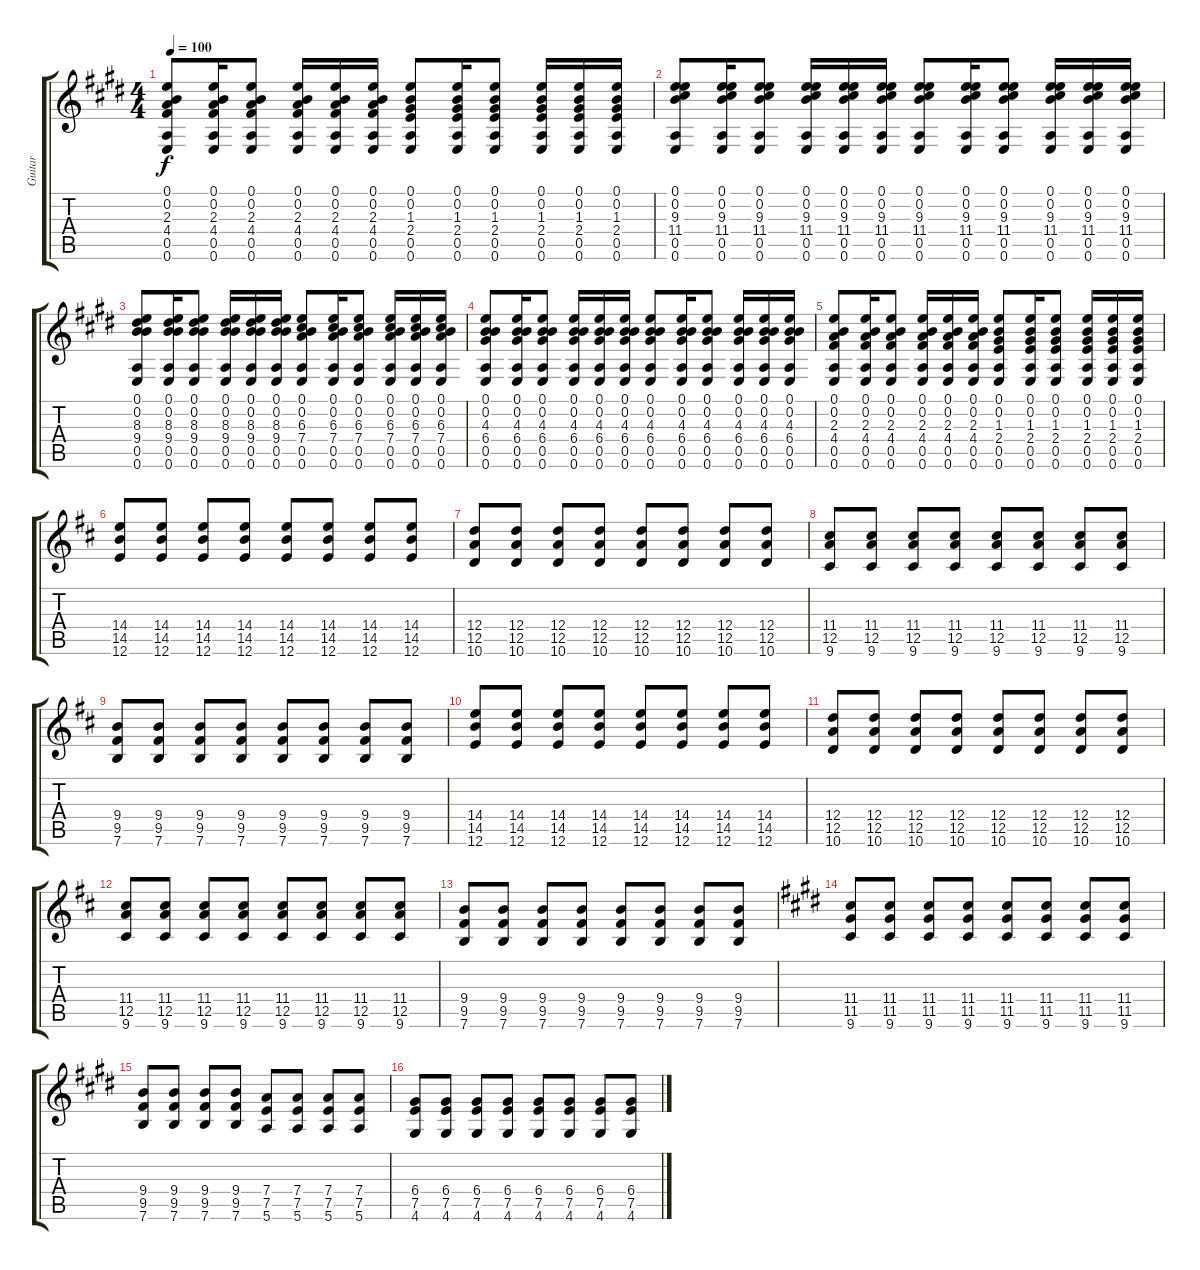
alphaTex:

\track ("Guitar" "Guitar") {instrument acousticguitarsteel}
\staff {score tabs}
\tuning (E4 B3 G3 D3 A2 E2) {hide}
\ts (4 4)
\tempo 100
\clef g2
\ks c#minor
(0.1 0.2 2.3 4.4 0.5 0.6).8{dy f} (0.1 0.2 2.3 4.4 0.5 0.6).16 (0.1 0.2 2.3 4.4 0.5 0.6).8 (0.1 0.2 2.3 4.4 0.5 0.6).16 (0.1 0.2 2.3 4.4 0.5 0.6).16 (0.1 0.2 2.3 4.4 0.5 0.6).16 (0.1 0.2 1.3 2.4 0.5 0.6).8 (0.1 0.2 1.3 2.4 0.5 0.6).16 (0.1 0.2 1.3 2.4 0.5 0.6).8 (0.1 0.2 1.3 2.4 0.5 0.6).16 (0.1 0.2 1.3 2.4 0.5 0.6).16 (0.1 0.2 1.3 2.4 0.5 0.6).16 |
(0.1 0.2 9.3 11.4 0.5 0.6).8 (0.1 0.2 9.3 11.4 0.5 0.6).16 (0.1 0.2 9.3 11.4 0.5 0.6).8 (0.1 0.2 9.3 11.4 0.5 0.6).16 (0.1 0.2 9.3 11.4 0.5 0.6).16 (0.1 0.2 9.3 11.4 0.5 0.6).16 (0.1 0.2 9.3 11.4 0.5 0.6).8 (0.1 0.2 9.3 11.4 0.5 0.6).16 (0.1 0.2 9.3 11.4 0.5 0.6).8 (0.1 0.2 9.3 11.4 0.5 0.6).16 (0.1 0.2 9.3 11.4 0.5 0.6).16 (0.1 0.2 9.3 11.4 0.5 0.6).16 |
(0.1 0.2 8.3 9.4 0.5 0.6).8 (0.1 0.2 8.3 9.4 0.5 0.6).16 (0.1 0.2 8.3 9.4 0.5 0.6).8 (0.1 0.2 8.3 9.4 0.5 0.6).16 (0.1 0.2 8.3 9.4 0.5 0.6).16 (0.1 0.2 8.3 9.4 0.5 0.6).16 (0.1 0.2 6.3 7.4 0.5 0.6).8 (0.1 0.2 6.3 7.4 0.5 0.6).16 (0.1 0.2 6.3 7.4 0.5 0.6).8 (0.1 0.2 6.3 7.4 0.5 0.6).16 (0.1 0.2 6.3 7.4 0.5 0.6).16 (0.1 0.2 6.3 7.4 0.5 0.6).16 |
(0.1 0.2 4.3 6.4 0.5 0.6).8 (0.1 0.2 4.3 6.4 0.5 0.6).16 (0.1 0.2 4.3 6.4 0.5 0.6).8 (0.1 0.2 4.3 6.4 0.5 0.6).16 (0.1 0.2 4.3 6.4 0.5 0.6).16 (0.1 0.2 4.3 6.4 0.5 0.6).16 (0.1 0.2 4.3 6.4 0.5 0.6).8 (0.1 0.2 4.3 6.4 0.5 0.6).16 (0.1 0.2 4.3 6.4 0.5 0.6).8 (0.1 0.2 4.3 6.4 0.5 0.6).16 (0.1 0.2 4.3 6.4 0.5 0.6).16 (0.1 0.2 4.3 6.4 0.5 0.6).16 |
(0.1 0.2 2.3 4.4 0.5 0.6).8 (0.1 0.2 2.3 4.4 0.5 0.6).16 (0.1 0.2 2.3 4.4 0.5 0.6).8 (0.1 0.2 2.3 4.4 0.5 0.6).16 (0.1 0.2 2.3 4.4 0.5 0.6).16 (0.1 0.2 2.3 4.4 0.5 0.6).16 (0.1 0.2 1.3 2.4 0.5 0.6).8 (0.1 0.2 1.3 2.4 0.5 0.6).16 (0.1 0.2 1.3 2.4 0.5 0.6).8 (0.1 0.2 1.3 2.4 0.5 0.6).16 (0.1 0.2 1.3 2.4 0.5 0.6).16 (0.1 0.2 1.3 2.4 0.5 0.6).16 |
\ks d
(14.4 14.5 12.6).8 (14.4 14.5 12.6).8 (14.4 14.5 12.6).8 (14.4 14.5 12.6).8 (14.4 14.5 12.6).8 (14.4 14.5 12.6).8 (14.4 14.5 12.6).8 (14.4 14.5 12.6).8 |
(12.4 12.5 10.6).8 (12.4 12.5 10.6).8 (12.4 12.5 10.6).8 (12.4 12.5 10.6).8 (12.4 12.5 10.6).8 (12.4 12.5 10.6).8 (12.4 12.5 10.6).8 (12.4 12.5 10.6).8 |
(11.4 12.5 9.6).8 (11.4 12.5 9.6).8 (11.4 12.5 9.6).8 (11.4 12.5 9.6).8 (11.4 12.5 9.6).8 (11.4 12.5 9.6).8 (11.4 12.5 9.6).8 (11.4 12.5 9.6).8 |
(9.4 9.5 7.6).8 (9.4 9.5 7.6).8 (9.4 9.5 7.6).8 (9.4 9.5 7.6).8 (9.4 9.5 7.6).8 (9.4 9.5 7.6).8 (9.4 9.5 7.6).8 (9.4 9.5 7.6).8 |
(14.4 14.5 12.6).8 (14.4 14.5 12.6).8 (14.4 14.5 12.6).8 (14.4 14.5 12.6).8 (14.4 14.5 12.6).8 (14.4 14.5 12.6).8 (14.4 14.5 12.6).8 (14.4 14.5 12.6).8 |
(12.4 12.5 10.6).8 (12.4 12.5 10.6).8 (12.4 12.5 10.6).8 (12.4 12.5 10.6).8 (12.4 12.5 10.6).8 (12.4 12.5 10.6).8 (12.4 12.5 10.6).8 (12.4 12.5 10.6).8 |
(11.4 12.5 9.6).8 (11.4 12.5 9.6).8 (11.4 12.5 9.6).8 (11.4 12.5 9.6).8 (11.4 12.5 9.6).8 (11.4 12.5 9.6).8 (11.4 12.5 9.6).8 (11.4 12.5 9.6).8 |
(9.4 9.5 7.6).8 (9.4 9.5 7.6).8 (9.4 9.5 7.6).8 (9.4 9.5 7.6).8 (9.4 9.5 7.6).8 (9.4 9.5 7.6).8 (9.4 9.5 7.6).8 (9.4 9.5 7.6).8 |
\ks c#minor
(11.4 11.5 9.6).8 (11.4 11.5 9.6).8 (11.4 11.5 9.6).8 (11.4 11.5 9.6).8 (11.4 11.5 9.6).8 (11.4 11.5 9.6).8 (11.4 11.5 9.6).8 (11.4 11.5 9.6).8 |
(9.4 9.5 7.6).8 (9.4 9.5 7.6).8 (9.4 9.5 7.6).8 (9.4 9.5 7.6).8 (7.4 7.5 5.6).8 (7.4 7.5 5.6).8 (7.4 7.5 5.6).8 (7.4 7.5 5.6).8 |
(6.4 7.5 4.6).8 (6.4 7.5 4.6).8 (6.4 7.5 4.6).8 (6.4 7.5 4.6).8 (6.4 7.5 4.6).8 (6.4 7.5 4.6).8 (6.4 7.5 4.6).8 (6.4 7.5 4.6).8
